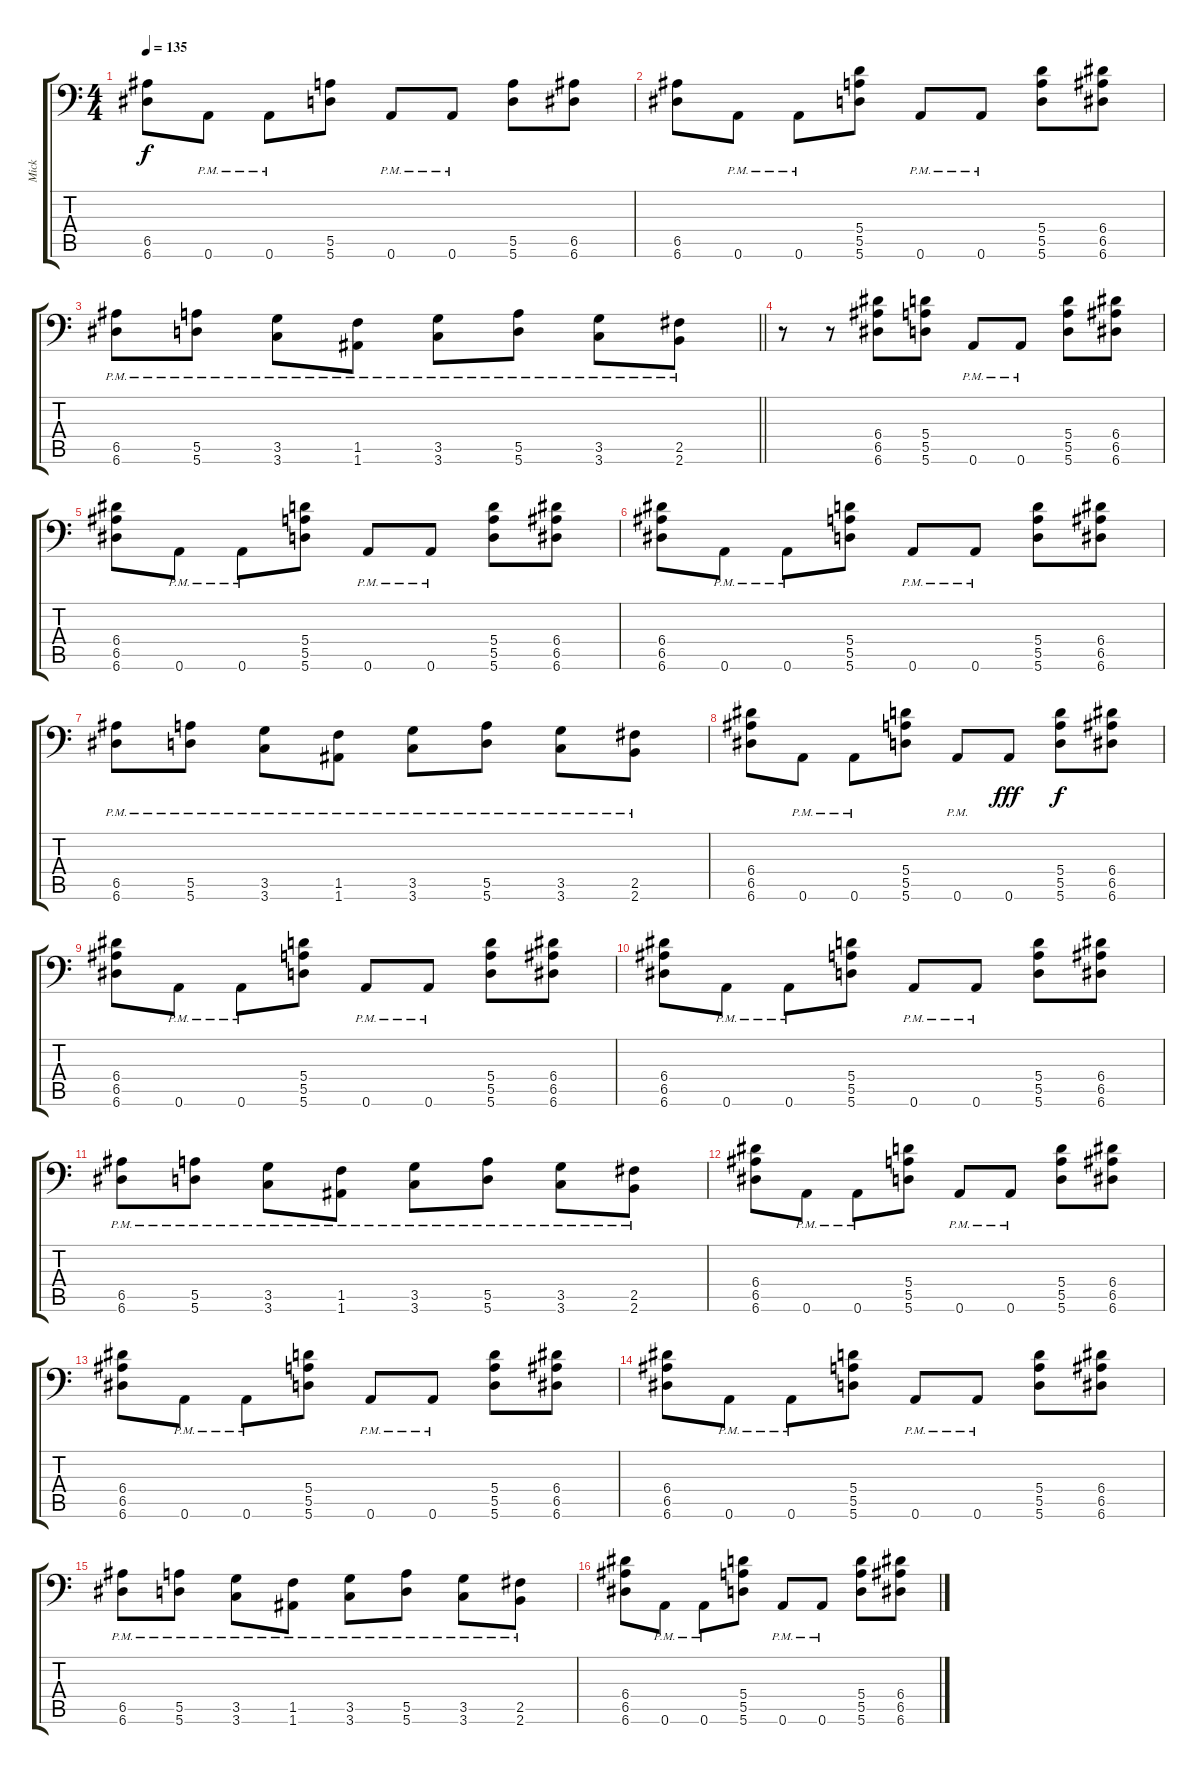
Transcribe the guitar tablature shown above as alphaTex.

\track ("Mick" "Mick") {instrument distortionguitar}
\staff {score tabs}
\tuning (B3 Gb3 D3 A2 E2 A1) {hide}
\ts (4 4)
\tempo 135
\clef f4
\ks c
(6.5 6.6).8{dy f} 0.6{pm}.8 0.6{pm}.8 (5.5 5.6).8 0.6{pm}.8 0.6{pm}.8 (5.5 5.6).8 (6.5 6.6).8 |
(6.5 6.6).8 0.6{pm}.8 0.6{pm}.8 (5.4 5.5 5.6).8 0.6{pm}.8 0.6{pm}.8 (5.4 5.5 5.6).8 (6.4 6.5 6.6).8 |
\barLineRight lightlight
(6.5{pm} 6.6{pm}).8 (5.5{pm} 5.6{pm}).8 (3.5{pm} 3.6{pm}).8 (1.5{pm} 1.6{pm}).8 (3.5{pm} 3.6{pm}).8 (5.5{pm} 5.6{pm}).8 (3.5{pm} 3.6{pm}).8 (2.5{pm} 2.6{pm}).8 |
r.8 r.8 (6.4 6.5 6.6).8 (5.4 5.5 5.6).8 0.6{pm}.8 0.6{pm}.8 (5.4 5.5 5.6).8 (6.4 6.5 6.6).8 |
(6.4 6.5 6.6).8 0.6{pm}.8 0.6{pm}.8 (5.4 5.5 5.6).8 0.6{pm}.8 0.6{pm}.8 (5.4 5.5 5.6).8 (6.4 6.5 6.6).8 |
(6.4 6.5 6.6).8 0.6{pm}.8 0.6{pm}.8 (5.4 5.5 5.6).8 0.6{pm}.8 0.6{pm}.8 (5.4 5.5 5.6).8 (6.4 6.5 6.6).8 |
(6.5{pm} 6.6{pm}).8 (5.5{pm} 5.6{pm}).8 (3.5{pm} 3.6{pm}).8 (1.5{pm} 1.6{pm}).8 (3.5{pm} 3.6{pm}).8 (5.5{pm} 5.6{pm}).8 (3.5{pm} 3.6{pm}).8 (2.5{pm} 2.6{pm}).8 |
(6.4 6.5 6.6).8 0.6{pm}.8 0.6{pm}.8 (5.4 5.5 5.6).8 0.6{pm}.8 0.6.8{dy fff} (5.4 5.5 5.6).8{dy f} (6.4 6.5 6.6).8 |
(6.4 6.5 6.6).8 0.6{pm}.8 0.6{pm}.8 (5.4 5.5 5.6).8 0.6{pm}.8 0.6{pm}.8 (5.4 5.5 5.6).8 (6.4 6.5 6.6).8 |
(6.4 6.5 6.6).8 0.6{pm}.8 0.6{pm}.8 (5.4 5.5 5.6).8 0.6{pm}.8 0.6{pm}.8 (5.4 5.5 5.6).8 (6.4 6.5 6.6).8 |
(6.5{pm} 6.6{pm}).8 (5.5{pm} 5.6{pm}).8 (3.5{pm} 3.6{pm}).8 (1.5{pm} 1.6{pm}).8 (3.5{pm} 3.6{pm}).8 (5.5{pm} 5.6{pm}).8 (3.5{pm} 3.6{pm}).8 (2.5{pm} 2.6{pm}).8 |
(6.4 6.5 6.6).8 0.6{pm}.8 0.6{pm}.8 (5.4 5.5 5.6).8 0.6{pm}.8 0.6{pm}.8 (5.4 5.5 5.6).8 (6.4 6.5 6.6).8 |
(6.4 6.5 6.6).8 0.6{pm}.8 0.6{pm}.8 (5.4 5.5 5.6).8 0.6{pm}.8 0.6{pm}.8 (5.4 5.5 5.6).8 (6.4 6.5 6.6).8 |
(6.4 6.5 6.6).8 0.6{pm}.8 0.6{pm}.8 (5.4 5.5 5.6).8 0.6{pm}.8 0.6{pm}.8 (5.4 5.5 5.6).8 (6.4 6.5 6.6).8 |
(6.5{pm} 6.6{pm}).8 (5.5{pm} 5.6{pm}).8 (3.5{pm} 3.6{pm}).8 (1.5{pm} 1.6{pm}).8 (3.5{pm} 3.6{pm}).8 (5.5{pm} 5.6{pm}).8 (3.5{pm} 3.6{pm}).8 (2.5{pm} 2.6{pm}).8 |
(6.4 6.5 6.6).8 0.6{pm}.8 0.6{pm}.8 (5.4 5.5 5.6).8 0.6{pm}.8 0.6{pm}.8 (5.4 5.5 5.6).8 (6.4 6.5 6.6).8
